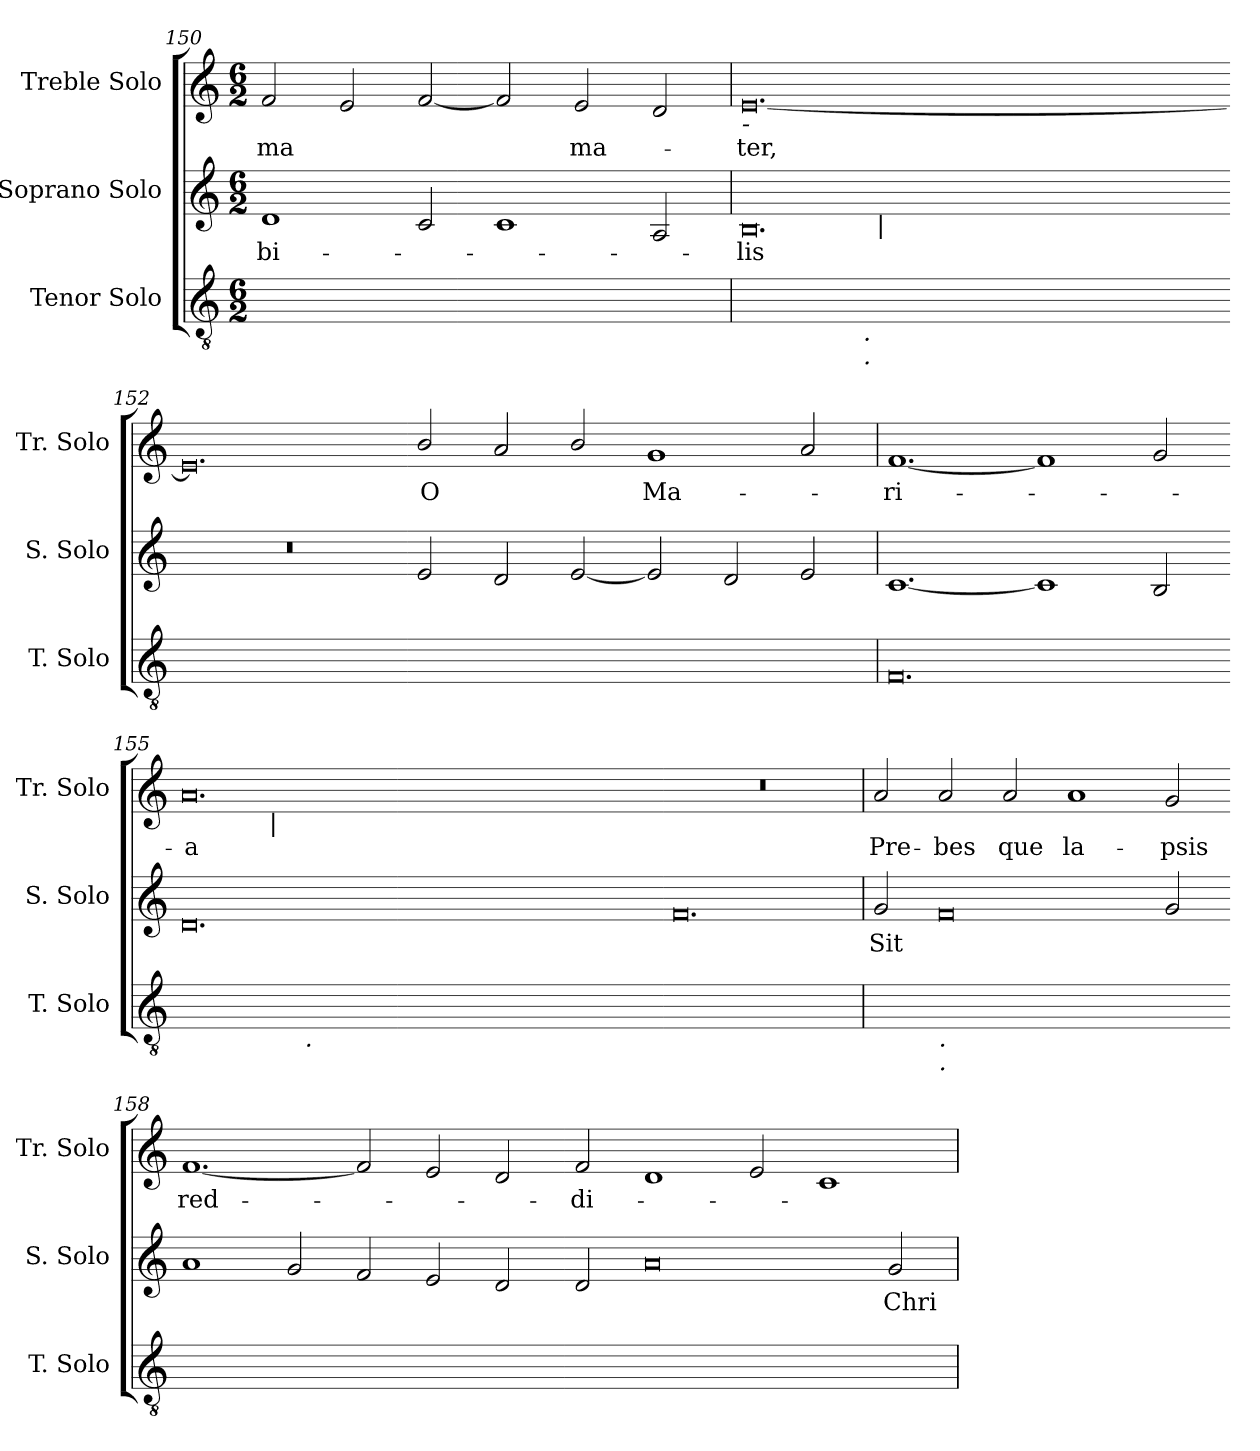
**kern	**kern	**text	**kern	**text
*part3	*part2	*part2	*part1	*part1
*staff3	*staff2	*staff2	*staff1	*staff1
*I"Tenor Solo	*I"Soprano Solo	*	*I"Treble Solo	*
*I'T. Solo	*I'S. Solo	*	*I'Tr. Solo	*
*clefGv2	*clefG2	*	*clefG2	*
*ITrd7c12	*	*	*	*
*k[]	*k[]	*	*k[]	*
*C:	*C:	*	*C:	*
*M6/2	*M6/2	*	*M6/2	*
=150	=150	=150	=150	=150
!	!	!LO:LY:b:color=#000000	!	!
!	!	!	!	!LO:LY:b:color=#000000
0.FFiyy]	1di	-bi-	2fi/	-ma
.	.	.	2ei/	.
.	2ci/	.	[<2fi/	.
.	1ci	.	2fi/]	.
!	!	!	!	!LO:LY:b:color=#000000
.	.	.	2ei/	ma-
.	2Ai/	.	2di/	.
!!LO:PB:g=z
=151	=151	=151	=151	=151
!	!	!LO:LY:b:color=#000000	!	!
!	!	!	!LO:TX:b:i:t=-	!
!	!	!	!	!LO:LY:b:color=#000000
*^	*^	*	*	*
[<0.EEiyy	4ryy	0.Bi	4ryy	-lis	[<0.ei	-ter,
.	8ryy	.	8ryy	.	.	.
.	16ryy	.	16ryy	.	.	.
.	64...ryy	.	32ryy	.	.	.
!	!LO:TX:b:i:t=.	!	!	!	!	!
!	!LO:TX:b:i:t=.	!	!	!	!	!
.	1ryy	.	.	.	.	.
.	.	.	64ryy	.	.	.
.	.	.	1024ryy	.	.	.
!	!	!	!LO:TX:b:i:t=|	!	!	!
.	.	.	1ryy	.	.	.
.	1ryy	.	.	.	.	.
.	.	.	1ryy	.	.	.
.	2ryy	.	.	.	.	.
.	.	.	2ryy	.	.	.
.	32ryy	.	.	.	.	.
.	.	.	128...ryy	.	.	.
.	512ryy	.	.	.	.	.
=152-	=152-	=152-	=152-	=152-	=152-	=152-
!	!	!LO:N:vis=1	!	!	!	!
*v	*v	*	*	*	*	*
*	*v	*v	*	*	*
0.EEiyy_<	0.r	.	0.ei]	.
=153-	=153-	=153-	=153-	=153-
!	!	!	!	!LO:LY:b:color=#000000
0.EEiyy]	2ei/	.	2bi/	O
.	2di/	.	2ai/	.
.	[<2ei/	.	2bi/	.
!	!	!	!	!LO:LY:b:color=#000000
.	2ei/]	.	1gi	Ma-
.	2di/	.	.	.
.	2ei/	.	2ai/	.
=154	=154	=154	=154	=154
!	!	!	!	!LO:LY:b:color=#000000
0.FFi	[<1.ci	.	[<1.fi	-ri-
.	1ci]	.	1fi]	.
.	2Bi/	.	2gi/	.
=155-	=155-	=155-	=155-	=155-
!	!	!	!	!LO:LY:b:color=#000000
*^	*	*	*^	*
[<0.DDiyy	2ryy	0.di	.	0.ai	4ryy	-a
.	.	.	.	.	16ryy	.
.	.	.	.	.	32ryy	.
.	.	.	.	.	64ryy	.
.	.	.	.	.	128ryy	.
.	.	.	.	.	512ryy	.
!	!	!	!	!	!LO:TX:b:i:t=|	!
.	.	.	.	.	1ryy	.
.	128ryy	.	.	.	.	.
.	512ryy	.	.	.	.	.
!	!LO:TX:b:i:t=.	!	!	!	!	!
.	1ryy	.	.	.	.	.
.	.	.	.	.	1ryy	.
.	1ryy	.	.	.	.	.
.	.	.	.	.	2ryy	.
.	4ryy	.	.	.	.	.
.	8ryy	.	.	.	.	.
.	.	.	.	.	8ryy	.
.	16ryy	.	.	.	.	.
.	32ryy	.	.	.	.	.
.	64ryy	.	.	.	.	.
.	256.ryy	.	.	.	256.ryy	.
=156-	=156-	=156-	=156-	=156-	=156-	=156-
!	!	!	!	!LO:N:vis=1	!	!
*v	*v	*	*	*v	*v	*
0.DDiyy]	0.fi	.	0.r	.
!!LO:LB:g=z
=157	=157	=157	=157	=157
!	!	!LO:LY:b:color=#000000	!	!
!	!	!	!	!LO:LY:b:color=#000000
*^	*	*	*	*
[<0.FFiyy	2ryy	2gi/	Sit	2ai/	Pre-
!	!LO:TX:b:i:t=.	!	!	!	!
!	!LO:TX:b:i:t=.	!	!	!	!
!	!	!	!	!	!LO:LY:b:color=#000000
.	1ryy	0fi	.	2ai/	-bes
!	!	!	!	!	!LO:LY:b:color=#000000
.	.	.	.	2ai/	que
!	!	!	!	!	!LO:LY:b:color=#000000
.	1.ryy	.	.	1ai	la-
!	!	!	!	!	!LO:LY:b:color=#000000
.	.	2gi/	.	2gi/	-psis
*v	*v	*	*	*	*
=158-	=158-	=158-	=158-	=158-
*^	*	*	*	*
!	!	!	!	!	!LO:LY:b:color=#000000
*v	*v	*	*	*	*
0.FFiyy_<	1ai	.	[<1.fi	red-
.	2gi/	.	.	.
.	2fi/	.	2fi/]	.
.	2ei/	.	2ei/	.
.	2di/	.	2di/	.
=159-	=159-	=159-	=159-	=159-
!	!	!	!	!LO:LY:b:color=#000000
0.FFiyy]	2di/	.	2fi/	-di-
.	0ai	.	1di	.
.	.	.	2ei/	.
.	.	.	1ci	.
!	!	!LO:LY:b:color=#000000	!	!
.	2gi/	Chri-	.	.
=	=	=	=	=
*-	*-	*-	*-	*-
